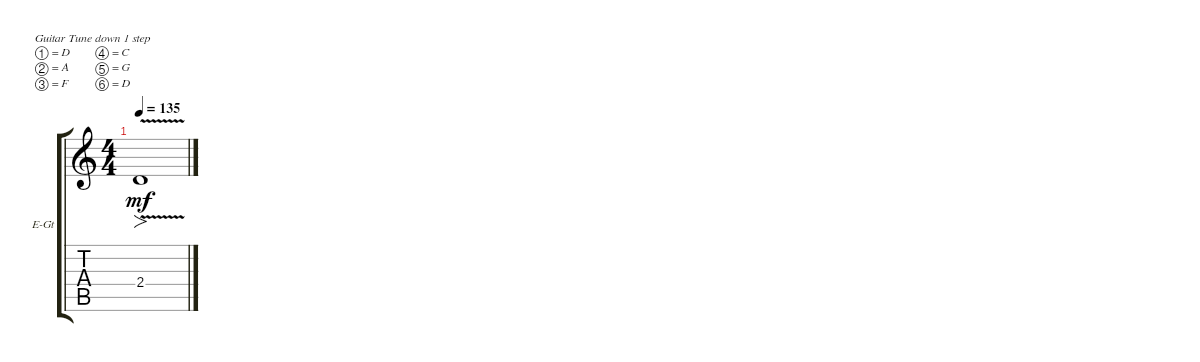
\defaultSystemsLayout 4
\bracketExtendMode groupsimilarinstruments
\firstSystemTrackNameOrientation horizontal
\otherSystemsTrackNameOrientation horizontal
\track ("Solo Guitar" "E-Gt") {instrument distortionguitar}
\staff {score tabs}
\tuning (D4 A3 F3 C3 G2 D2)
\ts (4 4)
\tempo 135
\clef g2
\ks c
2.4{v t}.1{fo dy mf}
